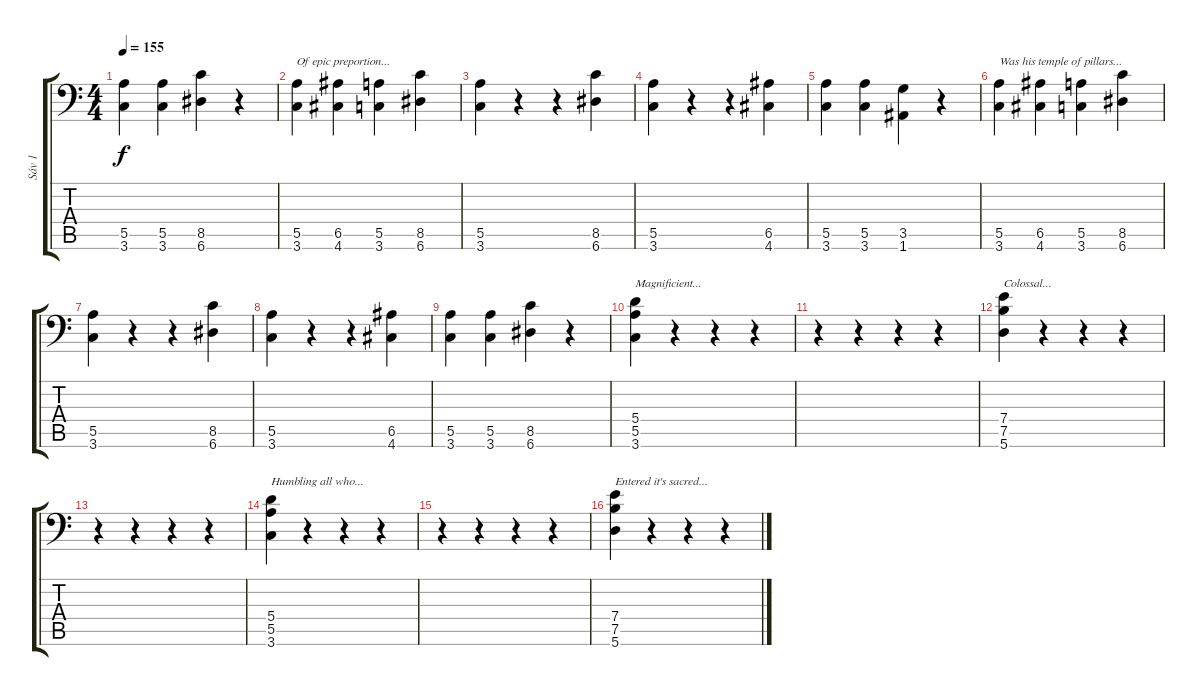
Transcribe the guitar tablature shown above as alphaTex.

\track ("Sáv 1" "Sáv 1") {instrument distortionguitar}
\staff {score tabs}
\tuning (B3 Gb3 D3 A2 E2 A1) {hide}
\ts (4 4)
\tempo 155
\clef f4
\ks c
(5.5 3.6).4{dy f} (5.5 3.6).4 (8.5 6.6).4 r.4 |
(5.5 3.6).4{txt "Of epic preportion..."} (6.5 4.6).4 (5.5 3.6).4 (8.5 6.6).4 |
(5.5 3.6).4 r.4 r.4 (8.5 6.6).4 |
(5.5 3.6).4 r.4 r.4 (6.5 4.6).4 |
(5.5 3.6).4 (5.5 3.6).4 (3.5 1.6).4 r.4 |
(5.5 3.6).4{txt "Was his temple of pillars..."} (6.5 4.6).4 (5.5 3.6).4 (8.5 6.6).4 |
(5.5 3.6).4 r.4 r.4 (8.5 6.6).4 |
(5.5 3.6).4 r.4 r.4 (6.5 4.6).4 |
(5.5 3.6).4 (5.5 3.6).4 (8.5 6.6).4 r.4 |
(5.4 5.5 3.6).4{txt "Magnificient..."} r.4 r.4 r.4 |
r.4 r.4 r.4 r.4 |
(7.4 7.5 5.6).4{txt "Colossal..."} r.4 r.4 r.4 |
r.4 r.4 r.4 r.4 |
(5.4 5.5 3.6).4{txt "Humbling all who..."} r.4 r.4 r.4 |
r.4 r.4 r.4 r.4 |
(7.4 7.5 5.6).4{txt "Entered it's sacred..."} r.4 r.4 r.4
